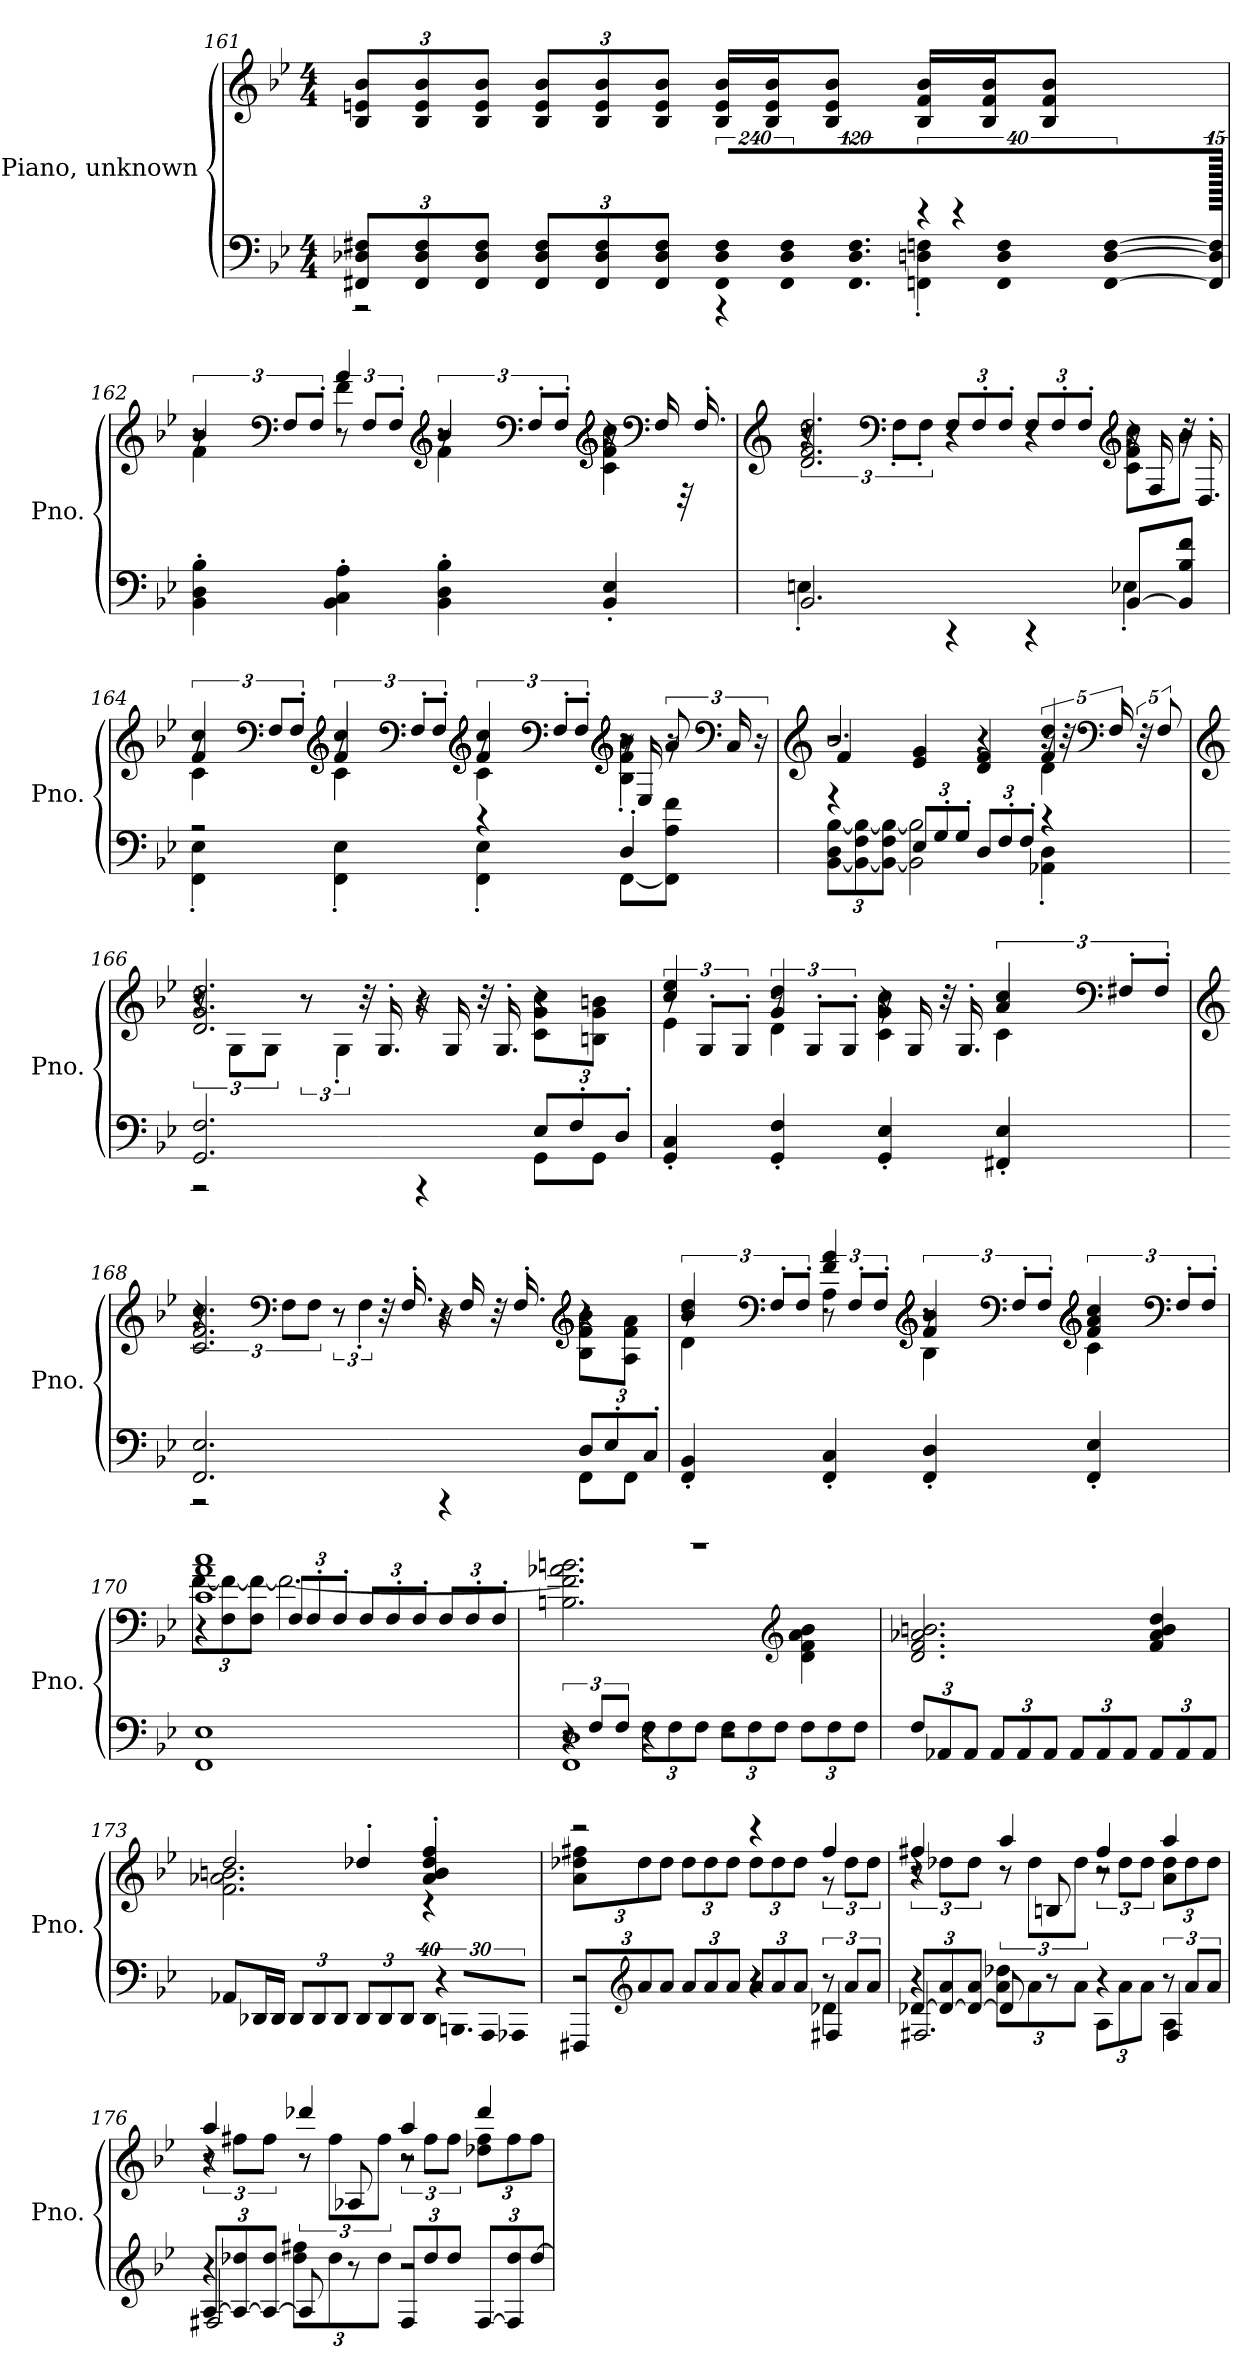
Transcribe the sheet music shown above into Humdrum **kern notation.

**kern	**kern
*part1	*part1
*staff2	*staff1
*I"Piano, unknown	*
*I'Pno.	*
*clefF4	*clefG2
*k[b-e-]	*k[b-e-]
*M4/4	*M4/4
*Xbrackettup	*Xbrackettup
=161	=161
*^	*
12FF#X/ 12D-X/ 12F#X/L	2r	12B-/ 12en/ 12b-/L
12FF#/ 12D-/ 12F#/	.	12B-/ 12e/ 12b-/
12FF#/ 12D-/ 12F#/J	.	12B-/ 12e/ 12b-/J
12FF#/ 12D-/ 12F#/L	.	12B-/ 12e/ 12b-/L
12FF#/ 12D-/ 12F#/	.	12B-/ 12e/ 12b-/
12FF#/ 12D-/ 12F#/J	.	12B-/ 12e/ 12b-/J
*brackettup	*	*
!LO:N:vis=16	!	!
1920%137FF#/ 1920%137D-/ 1920%137F#/LL	4r	16B-/ 16e/ 16b-/LL
.	.	16B-/ 16e/ 16b-/J
!LO:N:vis=16	!	!
1920%137FF#/ 1920%137D-/ 1920%137F#/	.	.
.	.	8B-/ 8e/ 8b-/J
!LO:N:vis=16.	!	!
960%103FF#/ 960%103D-/ 960%103F#/JJ	.	.
!LO:N:vis=32	!	!
640%23r	4FFn\' 4Dn\' 4Fn\'	16B-/ 16f/ 16b-/LL
!LO:N:vis=32	!	!
640%23r	.	.
.	.	16B-/ 16f/ 16b-/J
!LO:N:vis=16	!	!
1920%137FF/ 1920%137D/ 1920%137F/LL	.	.
.	.	8B-/ 8f/ 8b-/J
[384%41FF/ [384%41D/ [384%41F/J	.	.
1920FF/] 1920D/] 1920F/]	1920ryy	1920ryy
*v	*v	*
!!LO:PB:g=z
=162	=162
*	*^
*	*	*^
*	*	*	*brackettup
4BB-\' 4D\' 4B-\'	4b-/	4f\	12r
*	*clefF4	*	*
.	.	.	12F/L
.	.	.	12F'/J
4BB-\' 4C\' 4A\'	4a/	4f\	12r
.	.	.	12F/L
.	.	.	12F'/J
*	*clefG2	*	*
4BB-\' 4D\' 4B-\'	4b-/	4f\	12r
*	*clefF4	*	*
.	.	.	12F'/L
.	.	.	12F'/J
*	*clefG2	*	*
4BB-/' 4E-/'	4r	4c\ 4f\ 4cc\	16r
*	*clefF4	*	*
.	.	.	16F/
.	.	.	32r
.	.	.	16.F'/
=163	=163	=163	=163
*	*clefG2	*	*
*^	*	*	*
2.BB-/	4En'\	2.d/ 2.f/ 2.dd/	12r	4r
*	*	*clefF4	*	*
.	.	.	12F'\L	.
.	.	.	12F'\J	.
*	*	*	*	*Xbrackettup
.	4r	.	4r	12F/L
.	.	.	.	12F'/
.	.	.	.	12F'/J
.	4r	.	4r	12F/L
.	.	.	.	12F'/
.	.	.	.	12F'/J
*	*	*clefG2	*	*
[8BB-/L	4E-X'\	4r	8c\ 8f\ 8cc\L	16r
.	.	.	.	16F/
8BB-/] 8B-/ 8f/J	.	.	8b-\J	32r
.	.	.	.	16.D'/
!!LO:LB:g=z	!!	!!
=164	=164	=164	=164	=164
*	*	*	*	*brackettup
2r	4FF\' 4E-\'	4f/ 4cc/	4c\	12r
*	*	*clefF4	*	*
.	.	.	.	12F/L
.	.	.	.	12F'/J
*	*	*clefG2	*	*
.	4FF\' 4E-\'	4f/ 4cc/	4c\	12r
*	*	*clefF4	*	*
.	.	.	.	12F'/L
.	.	.	.	12F'/J
*	*	*clefG2	*	*
4r	4FF\' 4E-\'	4f/ 4cc/	4c\	12r
*	*	*clefF4	*	*
.	.	.	.	12F'/L
.	.	.	.	12F'/J
*	*	*clefG2	*	*
4D'/	[8FF\L	8r	4B-\' 4f\' 4b-\'	16r
.	.	.	.	16E-/
.	8FF\] 8A\ 8f\J	8a/	.	24r
*	*	*clefF4	*	*
.	.	.	.	24C/
.	.	.	.	24r
!!LO:LB:g=z	!!	!!
=165	=165	=165	=165	=165
*	*	*clefG2	*	*
*	*Xbrackettup	*	*	*
4r	[12BB-\ 12D\ [12B-\L	2.b-/	2r	4f/
.	12BB-\_ 12F\ 12B-\_	.	.	.
.	12BB-\_ 12F\ 12B-\_J	.	.	.
12E-/L	2BB-\] 2B-\]	.	.	4e-/ 4g/
12G'/	.	.	.	.
12G'/J	.	.	.	.
12D/L	.	.	4r	4d/ 4f/
12F'/	.	.	.	.
12F'/J	.	.	.	.
4r	4AA-X\' 4D\'	4f/ 4dd/	4d\	20r
.	.	.	.	40r
*	*	*clefF4	*	*
.	.	.	.	20F/
.	.	.	.	40r
.	.	.	.	10F/
=166	=166	=166	=166	=166
*	*	*clefG2	*	*
2.GG/ 2.F/	2r	2.d/ 2.g/ 2.dd/	12r	4r
.	.	.	12G\L	.
.	.	.	12G\J	.
.	.	.	12r	8r
.	.	.	6G'\	.
.	.	.	.	32r
.	.	.	.	16.G'/
.	4r	.	4r	16r
.	.	.	.	16G/
.	.	.	.	32r
.	.	.	.	16.G'/
12E-/L	8GG\L	4r	8c\ 8g\ 8cc\L	4r
12F'/	.	.	.	.
.	8GG\J	.	8Bn\ 8g\ 8bn\J	.
12D'/J	.	.	.	.
*v	*v	*	*	*
!!LO:LB:g=z	!!	!!
=167	=167	=167	=167
4GG/' 4C/'	4cc/ 4ee-/	4e-\	12r
.	.	.	12G'/L
.	.	.	12G'/J
4GG/' 4F/'	4g/ 4dd/	4d\	12r
.	.	.	12G'/L
.	.	.	12G'/J
4GG/' 4E-/'	4r	4c\ 4g\ 4cc\	16r
.	.	.	16G/
.	.	.	32r
.	.	.	16.G'/
4FF#X/' 4E-/'	4a/ 4cc/	4c\	12r
*	*clefF4	*	*
.	.	.	12F#X'/L
.	.	.	12F#'/J
=168	=168	=168	=168
*	*clefG2	*	*
*^	*	*	*
2.FF/ 2.E-/	2r	2.c/ 2.f/ 2.cc/	12r	4r
*	*	*clefF4	*	*
.	.	.	12F\L	.
.	.	.	12F\J	.
.	.	.	12r	8r
.	.	.	6F'\	.
.	.	.	.	32r
.	.	.	.	16.F'/
.	4r	.	4r	16r
.	.	.	.	16F/
.	.	.	.	32r
.	.	.	.	16.F'/
*	*	*clefG2	*	*
12D/L	8FF\L	4r	8B-\ 8f\ 8b-\L	4r
12E-'/	.	.	.	.
.	8FF\J	.	8A\ 8f\ 8a\J	.
12C'/J	.	.	.	.
*v	*v	*	*	*
!!LO:LB:g=z	!!	!!
=169	=169	=169	=169
4FF/' 4BB-/'	4b-/ 4dd/	4d\	12r
*	*clefF4	*	*
.	.	.	12F'/L
.	.	.	12F'/J
4FF/' 4C/'	4f/ 4a/	4A\	12r
.	.	.	12F'/L
.	.	.	12F'/J
*	*clefG2	*	*
4FF/' 4D/'	4f/ 4b-/	4B-\	12r
*	*clefF4	*	*
.	.	.	12F'/L
.	.	.	12F'/J
*	*clefG2	*	*
4FF/' 4E-/'	4f/ 4a/ 4cc/	4c\	12r
*	*clefF4	*	*
.	.	.	12F'/L
.	.	.	12F'/J
=170	=170	=170	=170
*	*	*Xbrackettup	*
1FF 1E-	1c 1a 1cc	[12f\L	4r
.	.	12F\ 12f\_	.
.	.	12F\ 12f\_J	.
.	.	2.f\_	12F/L
.	.	.	12F'/
.	.	.	12F'/J
.	.	.	12F/L
.	.	.	12F'/
.	.	.	12F'/J
.	.	.	12F/L
.	.	.	12F'/
.	.	.	12F'/J
*	*v	*v	*v
!!LO:LB:g=z
=171	=171
*brackettup	*
*^	*^
*	*^	*	*
12r	4r	1FF 1D	1r	2.Bn\ 2.f\] 2.a-X\ 2.bn\
12F/L	.	.	.	.
12F/J	.	.	.	.
*	*Xbrackettup	*	*	*
4r	12F\L	.	.	.
.	12F\	.	.	.
.	12F\J	.	.	.
2r	12F\L	.	.	.
.	12F\	.	.	.
.	12F\J	.	.	.
*	*	*	*clefG2	*
.	12F\L	.	.	4d\ 4f\ 4a-\ 4b\
.	12F\	.	.	.
.	12F\J	.	.	.
*v	*v	*v	*	*
*	*v	*v
=172	=172
12F/L	2.d/ 2.f/ 2.a-X/ 2.bn/
12AA-X/	.
12AA-/J	.
12AA-/L	.
12AA-/	.
12AA-/J	.
12AA-/L	.
12AA-/	.
12AA-/J	.
12AA-/L	4f/ 4a-/ 4b/ 4dd/
12AA-/	.
12AA-/J	.
!!LO:PB:g=z
=173	=173
*	*^
8AA-X/L	2dd/	2.f\ 2.a-X\ 2.bn\
16DD-X/L	.	.
16DD-/JJ	.	.
12DD-/L	.	.
12DD-/	.	.
12DD-/J	.	.
12DD-/L	4dd-X'/	.
12DD-/	.	.
12DD-/J	.	.
*brackettup	*	*
!LO:N:vis=32	!	!
640%23DD-/	4a-/' 4b/' 4dd-/' 4ff/'	4r
!LO:N:vis=64	!	!
960%17r	.	.
!LO:N:vis=32.	!	!
1920%103BBBn/KLL	.	.
!LO:N:vis=16	!	!
1920%137AAA/	.	.
!LO:N:vis=16	!	!
1920%137AAA-X/JJ	.	.
=174	=174	=174
*Xbrackettup	*	*
*^	*	*
*	*^	*	*
12FFF#X/L	2r	2r	2r	12a\ 12dd-X\ 12ff#X\L
*clefG2	*	*	*	*
12a/	.	.	.	12dd-\
12a/J	.	.	.	12dd-\J
12a/L	.	.	.	12dd-\L
12a/	.	.	.	12dd-\
12a/J	.	.	.	12dd-\J
12a/L	4r	4r	4r	12dd-\L
12a/	.	.	.	12dd-\
12a/J	.	.	.	12dd-\J
*brackettup	*	*	*	*brackettup
12r	4d-X\	4F#X/	4ff#/	12r
12a/L	.	.	.	12dd-\L
12a/J	.	.	.	12dd-\J
*	*	*	*v	*v
!!LO:LB:g=z
=175	=175	=175	=175
*Xbrackettup	*	*	*
*	*	*	*^
*	*	*	*	*^
[12d-X/L	4r	2.F#X/	4r	12r	4ff#X/
12d-/_ 12a/	.	.	.	12dd-X\L	.
12d-/_ 12a/J	.	.	.	12dd-\J	.
8d-/]	12a\ 12dd-X\L	.	4aa/	12r	8r
.	12a\	.	.	12dd-\L	.
8r	.	.	.	.	8Bn/
.	12a\J	.	.	12dd-\J	.
4r	12A\L	.	4ff#/	12r	2r
.	12a\	.	.	12dd-\L	.
.	12a\J	.	.	12dd-\J	.
*brackettup	*	*	*	*Xbrackettup	*
12r	4A\	4F#/	4aa/	12a\ 12dd-\L	.
12a/L	.	.	.	12dd-\	.
12a/J	.	.	.	12dd-\J	.
=176	=176	=176	=176	=176	=176
*Xbrackettup	*	*	*	*brackettup	*
[12A/L	4r	2F#X/	4r	12r	4aa/
12A/_ 12dd-X/	.	.	.	12ff#X\L	.
12A/_ 12dd-/J	.	.	.	12ff#\J	.
8A/]	12dd-\ 12ff#X\L	.	4ddd-X/	12r	8r
.	12dd-\	.	.	12ff#\L	.
8r	.	.	.	.	8A-X/
.	12dd-\J	.	.	12ff#\J	.
12F#/L	2r	2r	4aa/	12r	2r
12dd-/	.	.	.	12ff#\L	.
12dd-/J	.	.	.	12ff#\J	.
*	*	*	*	*Xbrackettup	*
[12F#/L	.	.	4ddd-/	12dd-X\ 12ff#\L	.
12F#/] 12dd-/	.	.	.	12ff#\	.
[12dd-/J	.	.	.	12ff#\J	.
*v	*v	*v	*	*	*
*	*v	*v	*v
=	=
*-	*-
